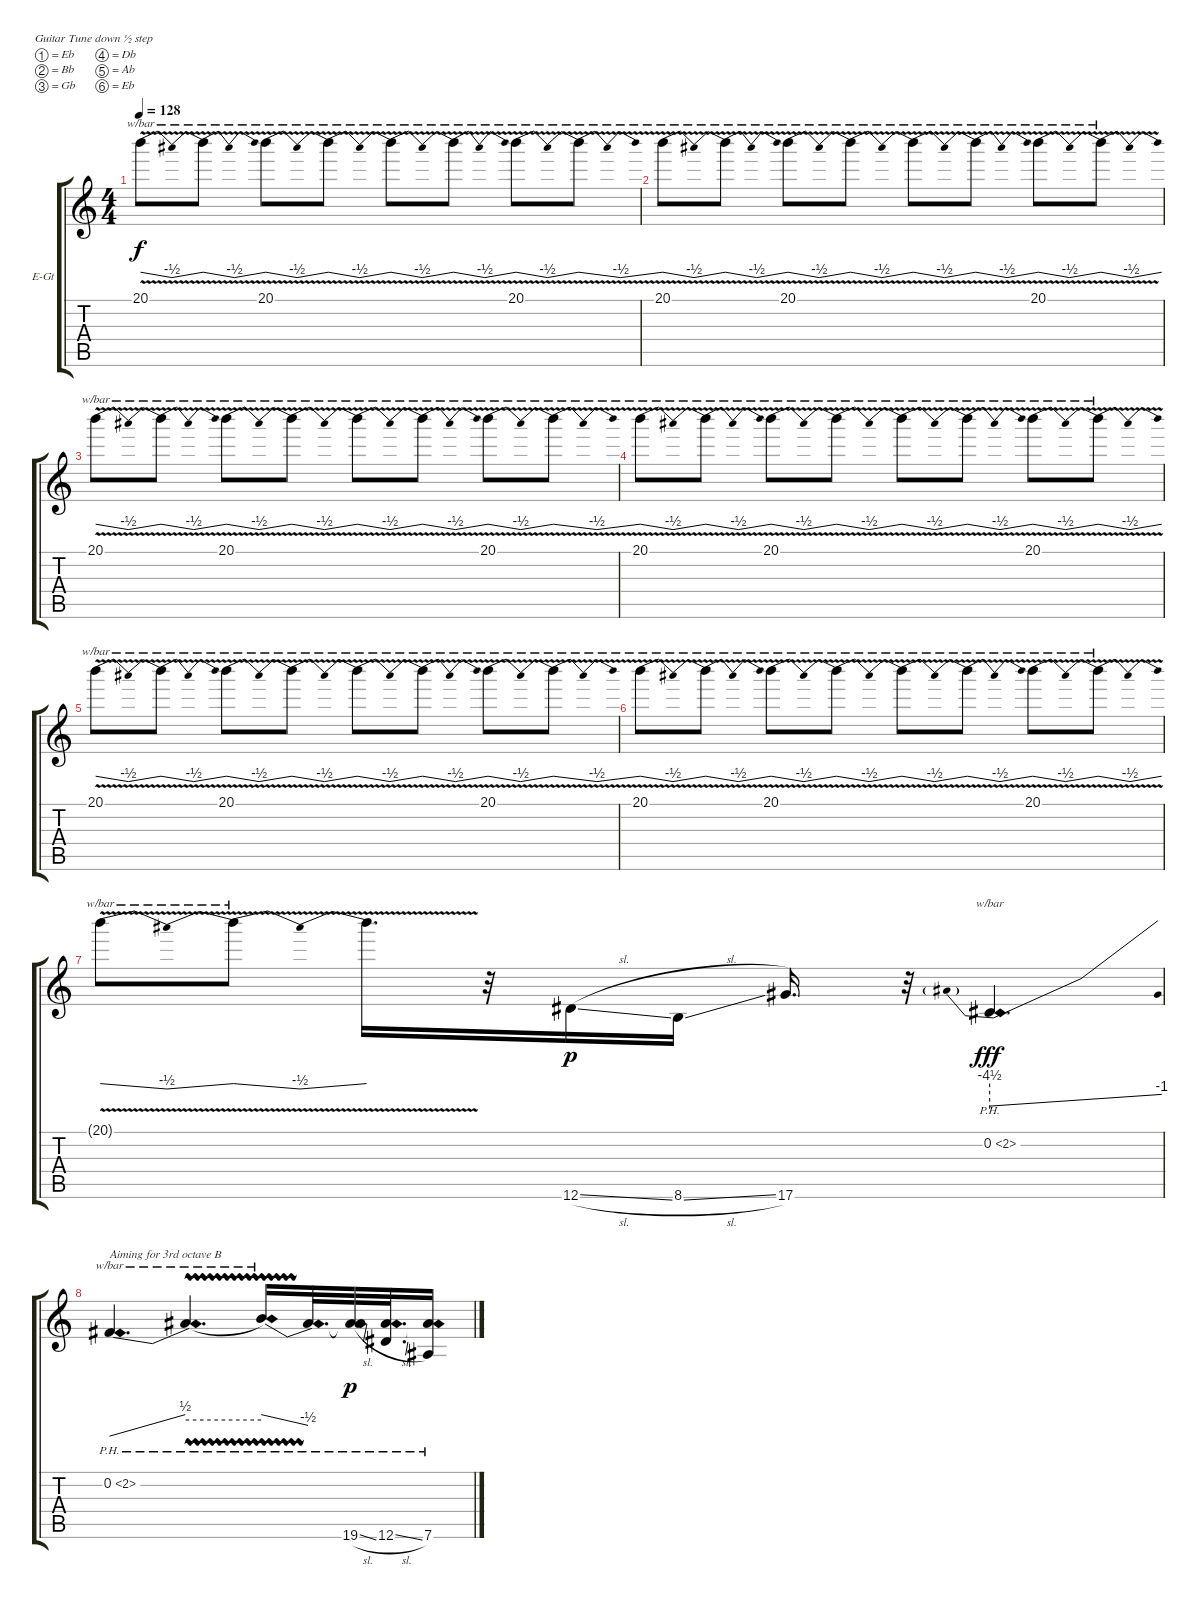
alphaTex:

\defaultSystemsLayout 4
\bracketExtendMode groupsimilarinstruments
\firstSystemTrackNameOrientation horizontal
\otherSystemsTrackNameOrientation horizontal
\track ("Lead Guitar" "E-Gt") {instrument distortionguitar}
\staff {score tabs}
\tuning (Eb4 Bb3 Gb3 Db3 Ab2 Eb2)
\ts (4 4)
\tempo 128
\clef g2
\ks c
20.1{v t}.8{tbe (dip default 0 0 14.399999999999999 -2 15 -2 30 0) dy f} 20.1{v t}.8{tbe (dip default 0 0 14.399999999999999 -2 15 -2 30 0)} 20.1{v}.8{tbe (dip default 0 0 14.399999999999999 -2 15 -2 30 0)} 20.1{v t}.8{tbe (dip default 0 0 14.399999999999999 -2 15 -2 30 0)} 20.1{v t}.8{tbe (dip default 0 0 14.399999999999999 -2 15 -2 30 0)} 20.1{v t}.8{tbe (dip default 0 0 14.399999999999999 -2 15 -2 30 0)} 20.1{v}.8{tbe (dip default 0 0 14.399999999999999 -2 15 -2 30 0)} 20.1{v t}.8{tbe (dip default 0 0 14.399999999999999 -2 15 -2 30 0)} |
20.1{v}.8{tbe (dip default 0 0 14.399999999999999 -2 15 -2 30 0)} 20.1{v t}.8{tbe (dip default 0 0 14.399999999999999 -2 15 -2 30 0)} 20.1{v}.8{tbe (dip default 0 0 14.399999999999999 -2 15 -2 30 0)} 20.1{v t}.8{tbe (dip default 0 0 14.399999999999999 -2 15 -2 30 0)} 20.1{v t}.8{tbe (dip default 0 0 14.399999999999999 -2 15 -2 30 0)} 20.1{v t}.8{tbe (dip default 0 0 14.399999999999999 -2 15 -2 30 0)} 20.1{v}.8{tbe (dip default 0 0 14.399999999999999 -2 15 -2 30 0)} 20.1{v t}.8{tbe (dip default 0 0 14.399999999999999 -2 15 -2 30 0)} |
20.1{v}.8{tbe (dip default 0 0 14.399999999999999 -2 15 -2 30 0)} 20.1{v t}.8{tbe (dip default 0 0 14.399999999999999 -2 15 -2 30 0)} 20.1{v}.8{tbe (dip default 0 0 14.399999999999999 -2 15 -2 30 0)} 20.1{v t}.8{tbe (dip default 0 0 14.399999999999999 -2 15 -2 30 0)} 20.1{v t}.8{tbe (dip default 0 0 14.399999999999999 -2 15 -2 30 0)} 20.1{v t}.8{tbe (dip default 0 0 14.399999999999999 -2 15 -2 30 0)} 20.1{v}.8{tbe (dip default 0 0 14.399999999999999 -2 15 -2 30 0)} 20.1{v t}.8{tbe (dip default 0 0 14.399999999999999 -2 15 -2 30 0)} |
20.1{v}.8{tbe (dip default 0 0 14.399999999999999 -2 15 -2 30 0)} 20.1{v t}.8{tbe (dip default 0 0 14.399999999999999 -2 15 -2 30 0)} 20.1{v}.8{tbe (dip default 0 0 14.399999999999999 -2 15 -2 30 0)} 20.1{v t}.8{tbe (dip default 0 0 14.399999999999999 -2 15 -2 30 0)} 20.1{v t}.8{tbe (dip default 0 0 14.399999999999999 -2 15 -2 30 0)} 20.1{v t}.8{tbe (dip default 0 0 14.399999999999999 -2 15 -2 30 0)} 20.1{v}.8{tbe (dip default 0 0 14.399999999999999 -2 15 -2 30 0)} 20.1{v t}.8{tbe (dip default 0 0 14.399999999999999 -2 15 -2 30 0)} |
20.1{v}.8{tbe (dip default 0 0 14.399999999999999 -2 15 -2 30 0)} 20.1{v t}.8{tbe (dip default 0 0 14.399999999999999 -2 15 -2 30 0)} 20.1{v}.8{tbe (dip default 0 0 14.399999999999999 -2 15 -2 30 0)} 20.1{v t}.8{tbe (dip default 0 0 14.399999999999999 -2 15 -2 30 0)} 20.1{v t}.8{tbe (dip default 0 0 14.399999999999999 -2 15 -2 30 0)} 20.1{v t}.8{tbe (dip default 0 0 14.399999999999999 -2 15 -2 30 0)} 20.1{v}.8{tbe (dip default 0 0 14.399999999999999 -2 15 -2 30 0)} 20.1{v t}.8{tbe (dip default 0 0 14.399999999999999 -2 15 -2 30 0)} |
20.1{v}.8{tbe (dip default 0 0 14.399999999999999 -2 15 -2 30 0)} 20.1{v t}.8{tbe (dip default 0 0 14.399999999999999 -2 15 -2 30 0)} 20.1{v}.8{tbe (dip default 0 0 14.399999999999999 -2 15 -2 30 0)} 20.1{v t}.8{tbe (dip default 0 0 14.399999999999999 -2 15 -2 30 0)} 20.1{v t}.8{tbe (dip default 0 0 14.399999999999999 -2 15 -2 30 0)} 20.1{v t}.8{tbe (dip default 0 0 14.399999999999999 -2 15 -2 30 0)} 20.1{v}.8{tbe (dip default 0 0 14.399999999999999 -2 15 -2 30 0)} 20.1{v t}.8{tbe (dip default 0 0 14.399999999999999 -2 15 -2 30 0)} |
20.1{v t}.8{tbe (dip default 0 0 14.399999999999999 -2 15 -2 30 0)} 20.1{v t}.8{tbe (dip default 0 0 14.399999999999999 -2 15 -2 30 0)} 20.1{v t}.16{d} r.32 12.6{sl}.16{dy p} 8.6{sl}.16 17.6.16{d} r.32 0.2{ph 2}.4{d tbe (predivedive default 0 -18 60 -4) dy fff} |
0.2{ph 2}.4{d tbe (dive default 0.6 -8 36.6 2) txt "Aiming for 3rd octave B"} 0.2{ph 2 vw t}.4{d tbe (hold default 0 0 60 0)} 0.2{ph 2 t}.16{tbe (dive default 29.4 2 60 -2)} 0.2{ph 2 t}.32{d} (19.6{sl} 0.2{ph 2 t}).32{dy p} (12.6{sl} 0.2{ph 2 t}).32{d} (7.6 0.2{ph 2 t}).16
